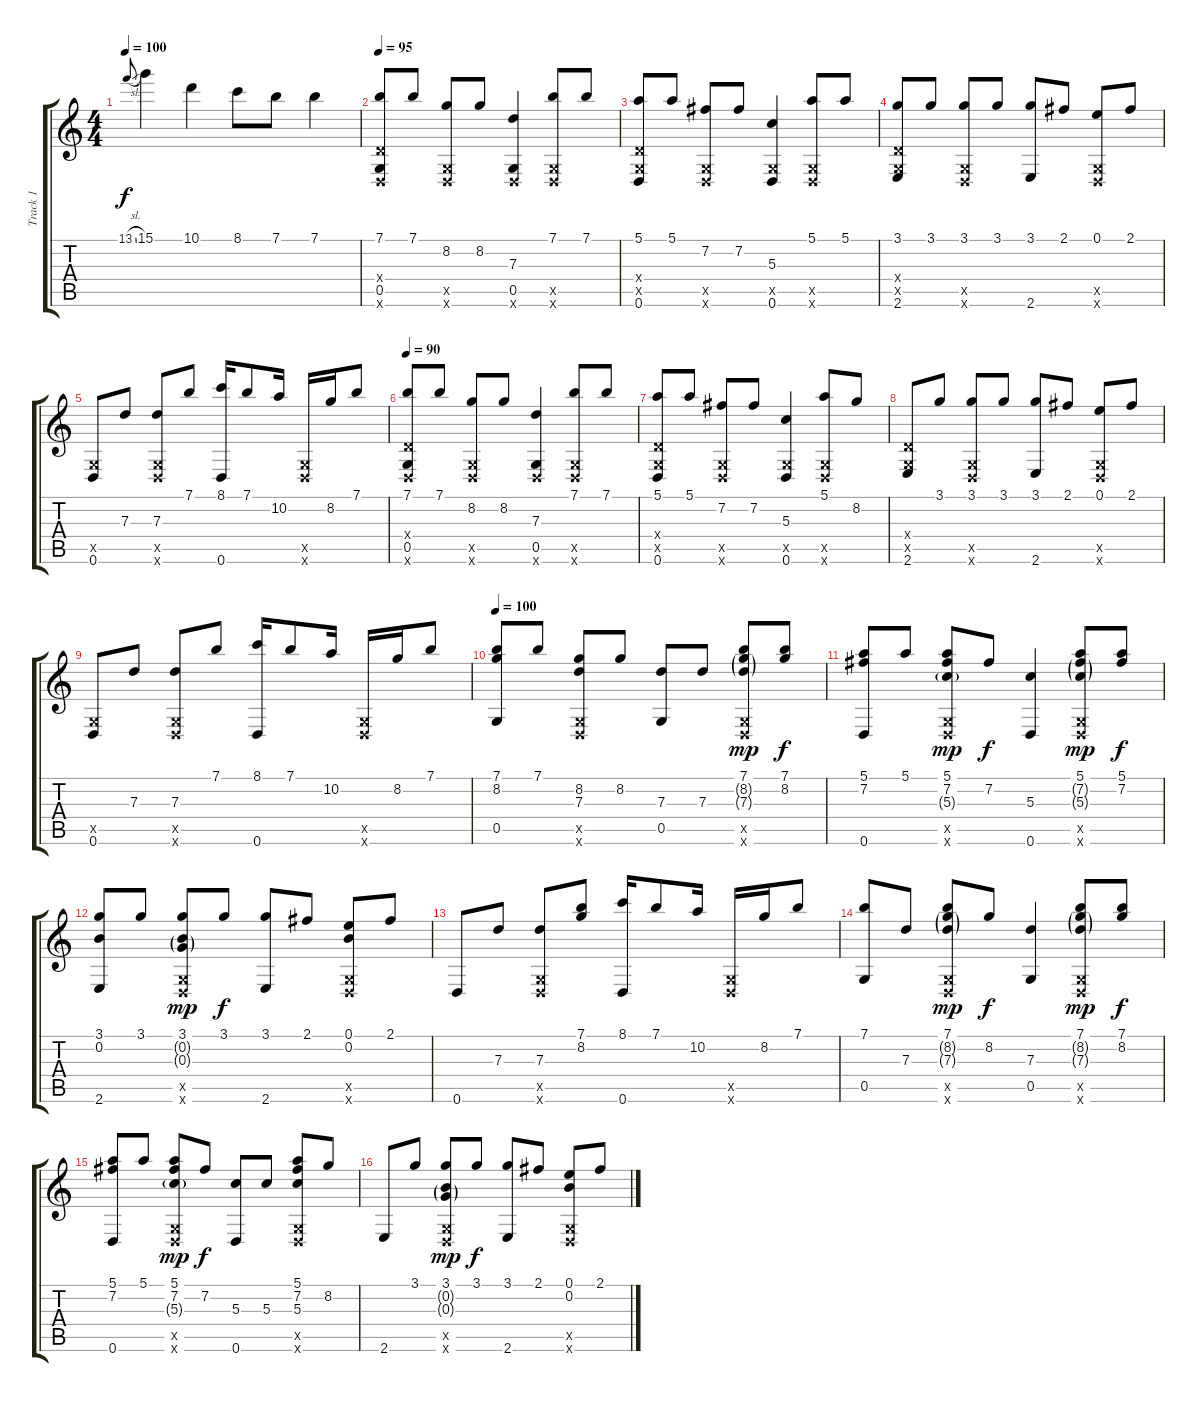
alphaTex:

\track ("Track 1" "Track 1") {instrument acousticguitarsteel}
\staff {score tabs}
\tuning (E4 B3 G3 D3 G2 D2) {hide}
\ts (4 4)
\tempo 100
\clef g2
\ks c
13.1{sl}.8{gr onbeat dy f} 15.1.4 10.1.4 8.1.8 7.1.8 7.1.4 |
\tempo 95
(7.1 0.4{x} 0.5 0.6{x}).8 7.1.8 (8.2 0.5{x} 0.6{x}).8 8.2.8 (7.3 0.5 0.6{x}).4 (7.1 0.5{x} 0.6{x}).8 7.1.8 |
(5.1 0.4{x} 0.5{x} 0.6).8 5.1.8 (7.2 0.5{x} 0.6{x}).8 7.2.8 (5.3 0.5{x} 0.6).4 (5.1 0.5{x} 0.6{x}).8 5.1.8 |
(3.1 0.4{x} 0.5{x} 2.6).8 3.1.8 (3.1 0.5{x} 0.6{x}).8 3.1.8 (3.1 2.6).8 2.1.8 (0.1 0.5{x} 0.6{x}).8 2.1.8 |
(0.5{x} 0.6).8 7.3.8 (7.3 0.5{x} 0.6{x}).8 7.1.8 (8.1 0.6).16 7.1.8 10.2.16 (0.5{x} 0.6{x}).16 8.2.16 7.1.8 |
\tempo 90
(7.1 0.4{x} 0.5 0.6{x}).8 7.1.8 (8.2 0.5{x} 0.6{x}).8 8.2.8 (7.3 0.5 0.6{x}).4 (7.1 0.5{x} 0.6{x}).8 7.1.8 |
(5.1 0.4{x} 0.5{x} 0.6).8 5.1.8 (7.2 0.5{x} 0.6{x}).8 7.2.8 (5.3 0.5{x} 0.6).4 (5.1 0.5{x} 0.6{x}).8 8.2.8 |
(0.4{x} 0.5{x} 2.6).8 3.1.8 (3.1 0.5{x} 0.6{x}).8 3.1.8 (3.1 2.6).8 2.1.8 (0.1 0.5{x} 0.6{x}).8 2.1.8 |
(0.5{x} 0.6).8 7.3.8 (7.3 0.5{x} 0.6{x}).8 7.1.8 (8.1 0.6).16 7.1.8 10.2.16 (0.5{x} 0.6{x}).16 8.2.16 7.1.8 |
\tempo 100
(7.1 8.2 0.5).8 7.1.8 (8.2 7.3 0.5{x} 0.6{x}).8 8.2.8 (7.3 0.5).8 7.3.8 (7.1 8.2{g} 7.3{g} 0.5{x} 0.6{x}).8{dy mp} (7.1 8.2).8{dy f} |
(5.1 7.2 0.6).8 5.1.8 (5.1 7.2 5.3{g} 0.5{x} 0.6{x}).8{dy mp} 7.2.8{dy f} (5.3 0.6).4 (5.1 7.2{g} 5.3{g} 0.5{x} 0.6{x}).8{dy mp} (5.1 7.2).8{dy f} |
(3.1 0.2 2.6).8 3.1.8 (3.1 0.2{g} 0.3{g} 0.5{x} 0.6{x}).8{dy mp} 3.1.8{dy f} (3.1 2.6).8 2.1.8 (0.1 0.2 0.5{x} 0.6{x}).8 2.1.8 |
0.6.8 7.3.8 (7.3 0.5{x} 0.6{x}).8 (7.1 8.2).8 (8.1 0.6).16 7.1.8 10.2.16 (0.5{x} 0.6{x}).16 8.2.16 7.1.8 |
(7.1 0.5).8 7.3.8 (7.1 8.2{g} 7.3{g} 0.5{x} 0.6{x}).8{dy mp} 8.2.8{dy f} (7.3 0.5).4 (7.1 8.2{g} 7.3{g} 0.5{x} 0.6{x}).8{dy mp} (7.1 8.2).8{dy f} |
(5.1 7.2 0.6).8 5.1.8 (5.1 7.2 5.3{g} 0.5{x} 0.6{x}).8{dy mp} 7.2.8{dy f} (5.3 0.6).8 5.3.8 (5.1 7.2 5.3 0.5{x} 0.6{x}).8 8.2.8 |
2.6.8 3.1.8 (3.1 0.2{g} 0.3{g} 0.5{x} 0.6{x}).8{dy mp} 3.1.8{dy f} (3.1 2.6).8 2.1.8 (0.1 0.2 0.5{x} 0.6{x}).8 2.1.8
